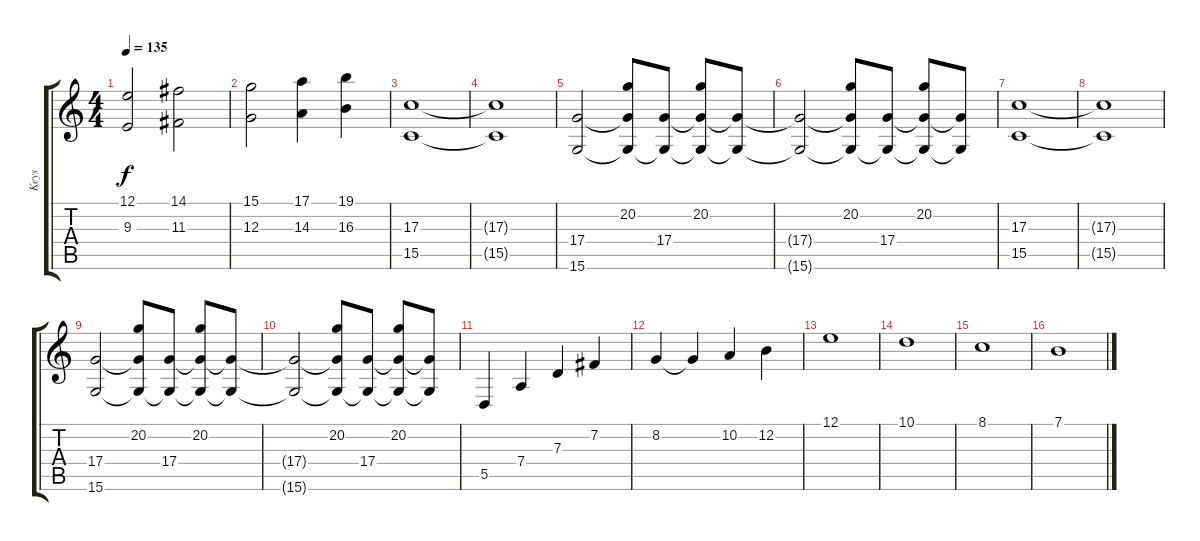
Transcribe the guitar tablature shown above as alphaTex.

\track ("Keys" "Keys") {instrument stringensemble1}
\staff {score tabs}
\tuning (E4 B3 G3 D3 A2 E2) {hide}
\ts (4 4)
\tempo 135
\clef g2
\ks c
(12.1 9.3).2{dy f} (14.1 11.3).2 |
(15.1 12.3).2 (17.1 14.3).4 (19.1 16.3).4 |
(17.3 15.5).1 |
(17.3{t} 15.5{t}).1 |
(17.4 15.6).2 (20.2 17.4{t} 15.6{t}).8 (17.4 15.6{t}).8 (20.2 17.4{t} 15.6{t}).8 (17.4{t} 15.6{t}).8 |
(17.4{t} 15.6{t}).2 (20.2 17.4{t} 15.6{t}).8 (17.4 15.6{t}).8 (20.2 17.4{t} 15.6{t}).8 (17.4{t} 15.6{t}).8 |
(17.3 15.5).1 |
(17.3{t} 15.5{t}).1 |
(17.4 15.6).2 (20.2 17.4{t} 15.6{t}).8 (17.4 15.6{t}).8 (20.2 17.4{t} 15.6{t}).8 (17.4{t} 15.6{t}).8 |
(17.4{t} 15.6{t}).2 (20.2 17.4{t} 15.6{t}).8 (17.4 15.6{t}).8 (20.2 17.4{t} 15.6{t}).8 (17.4{t} 15.6{t}).8 |
5.5.4 7.4.4 7.3.4 7.2.4 |
8.2.4 8.2{t}.4 10.2.4 12.2.4 |
12.1.1 |
10.1.1 |
8.1.1 |
7.1.1
